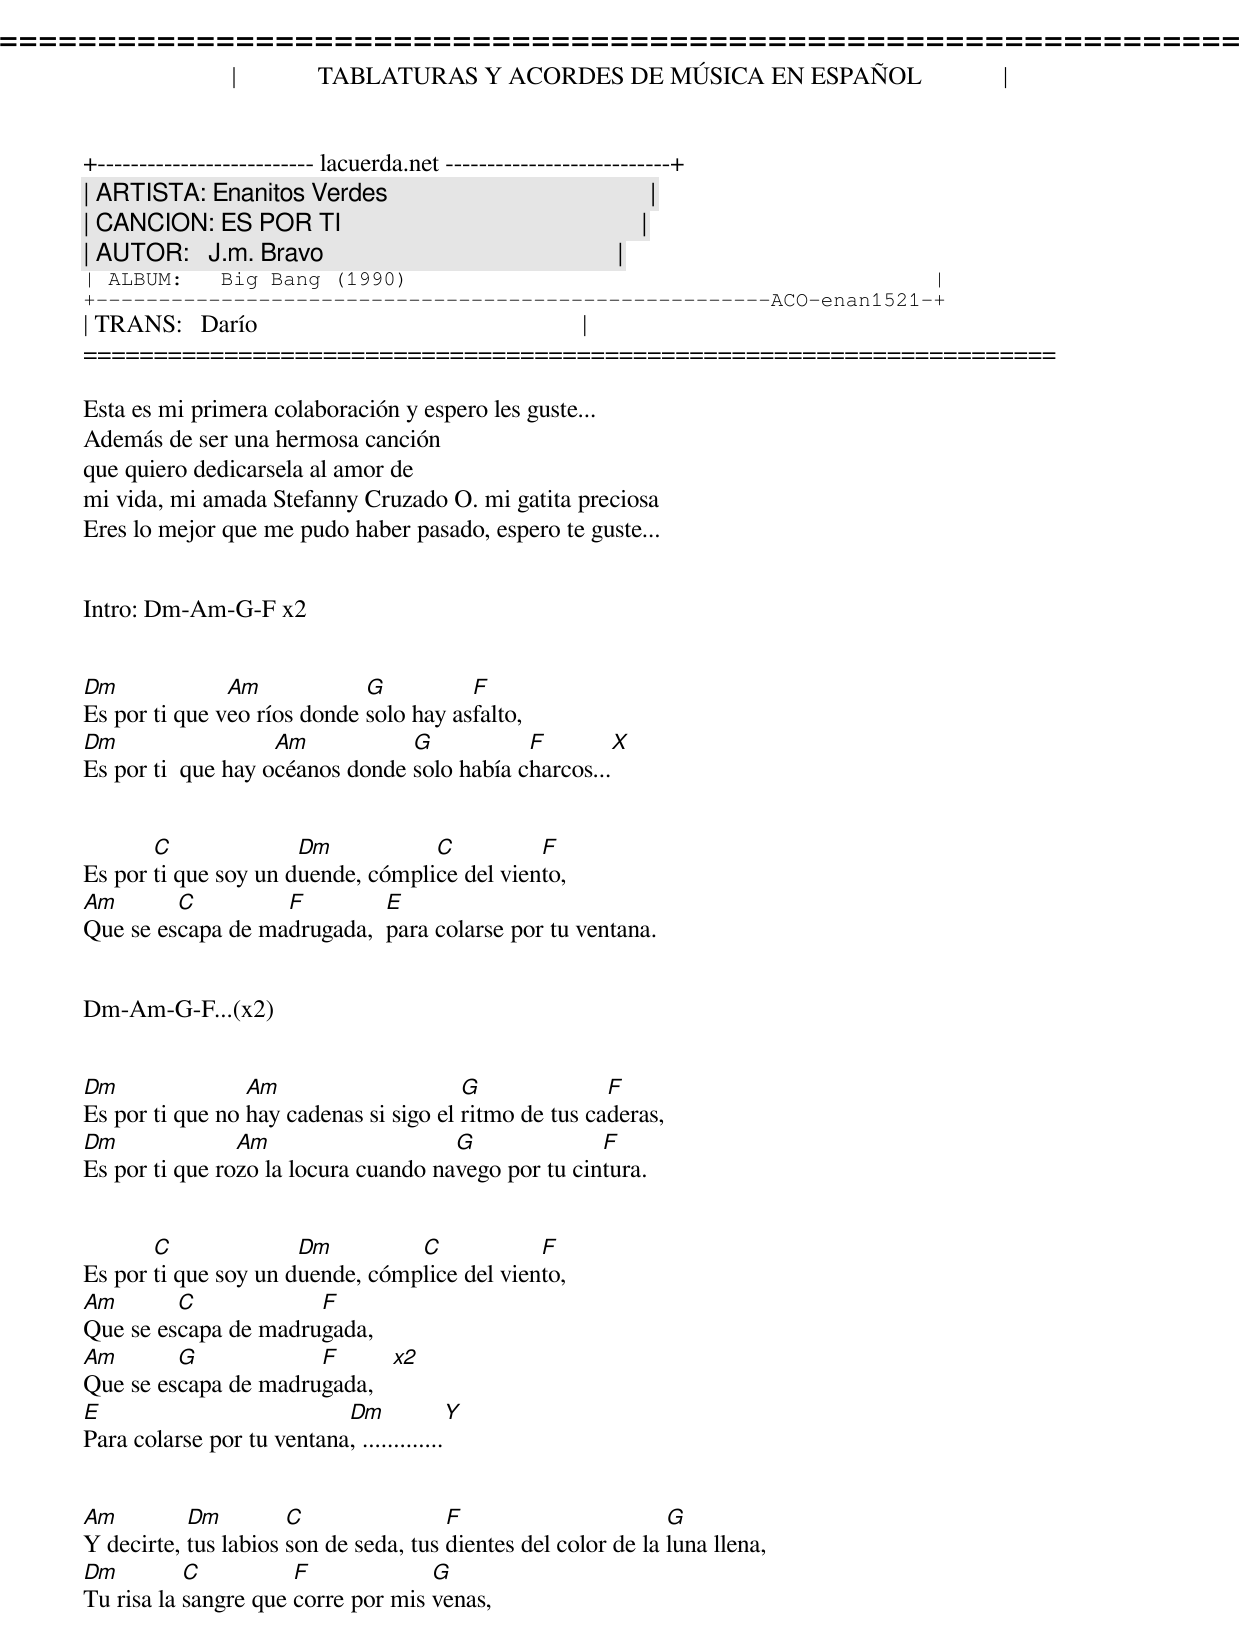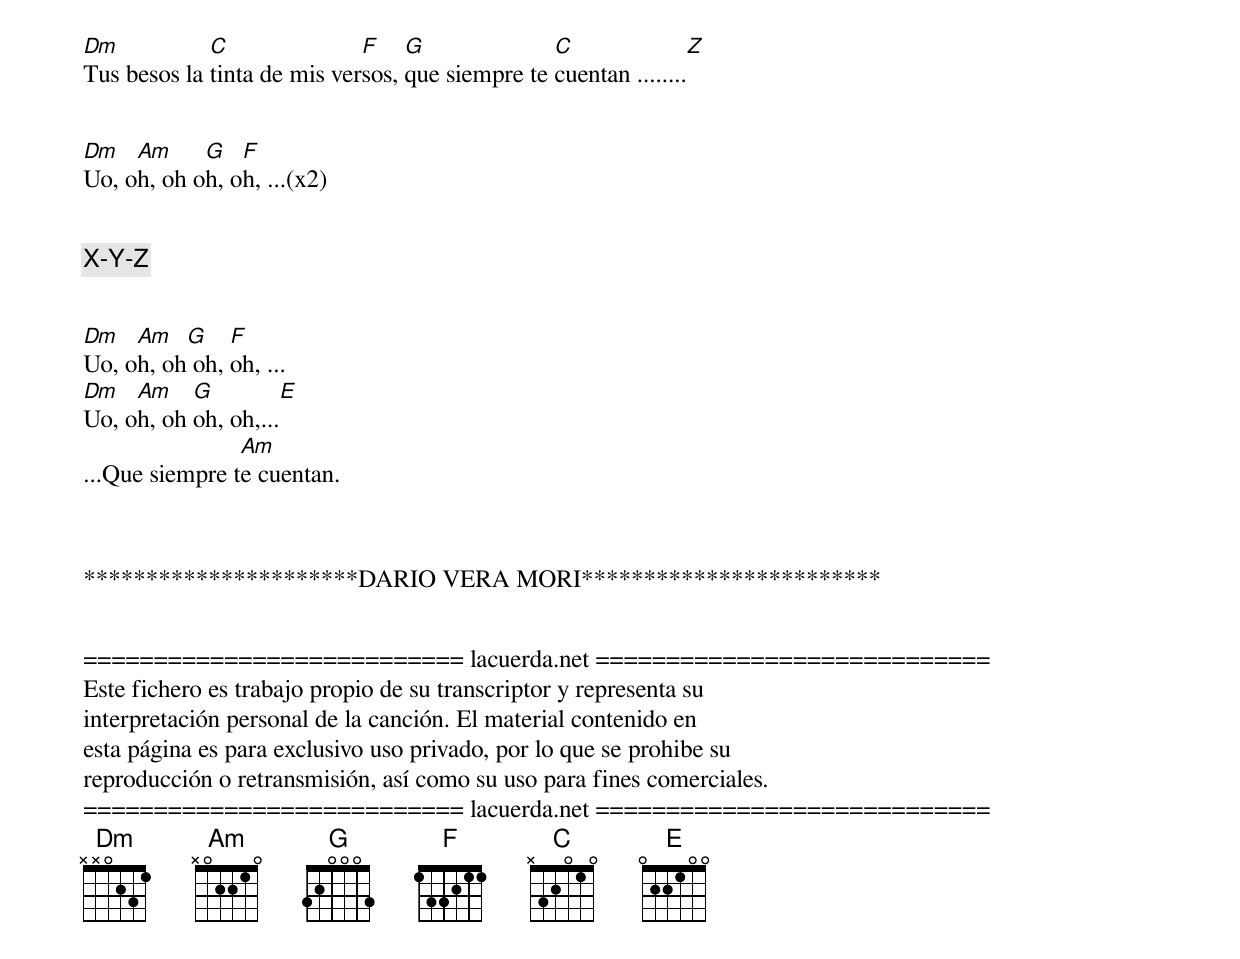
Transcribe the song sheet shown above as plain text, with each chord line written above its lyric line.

=====================================================================
|             TABLATURAS Y ACORDES DE MÚSICA EN ESPAÑOL             |
+-------------------------- lacuerda.net ---------------------------+
| ARTISTA: Enanitos Verdes                                          |
| CANCION: ES POR TI                                                |
| AUTOR:   J.m. Bravo                                               |
| ALBUM:   Big Bang (1990)                                          |
+------------------------------------------------------ACO-enan1521-+
| TRANS:   Darío                                                    |
=====================================================================

Esta es mi primera colaboración y espero les guste...
Además de ser una hermosa canción
que quiero dedicarsela al amor de
mi vida, mi amada Stefanny Cruzado O. mi gatita preciosa
Eres lo mejor que me pudo haber pasado, espero te guste...


Intro: Dm-Am-G-F x2


Dm             Am            G          F
Es por ti que veo ríos donde solo hay asfalto,
Dm                  Am           G           F
Es por ti  que hay océanos donde solo había charcos...[X]


       C              Dm           C          F
Es por ti que soy un duende, cómplice del viento,
Am       C         F         E
Que se escapa de madrugada,  para colarse por tu ventana.


Dm-Am-G-F...(x2)


Dm               Am                     G              F
Es por ti que no hay cadenas si sigo el ritmo de tus caderas,
Dm              Am                    G              F
Es por ti que rozo la locura cuando navego por tu cintura.


       C              Dm         C            F
Es por ti que soy un duende, cómplice del viento,
Am       C            F
Que se escapa de madrugada,
Am       G            F
Que se escapa de madrugada,   [x2]
E                          Dm
Para colarse por tu ventana, .............[Y]


Am         Dm         C                F                       G
Y decirte, tus labios son de seda, tus dientes del color de la luna llena,
Dm         C          F             G
Tu risa la sangre que corre por mis venas,
Dm           C               F    G              C
Tus besos la tinta de mis versos, que siempre te cuentan ........[Z]


Dm   Am     G   F
Uo, oh, oh oh, oh, ...(x2)


[X]-[Y]-[Z]


Dm   Am   G    F
Uo, oh, oh oh, oh, ...
Dm   Am    G           E
Uo, oh, oh oh, oh,...
                Am
...Que siempre te cuentan.



**********************DARIO VERA MORI************************


=========================== lacuerda.net ============================
Este fichero es trabajo propio de su transcriptor y representa su
interpretación personal de la canción. El material contenido en
esta página es para exclusivo uso privado, por lo que se prohibe su
reproducción o retransmisión, así como su uso para fines comerciales.
=========================== lacuerda.net ============================
